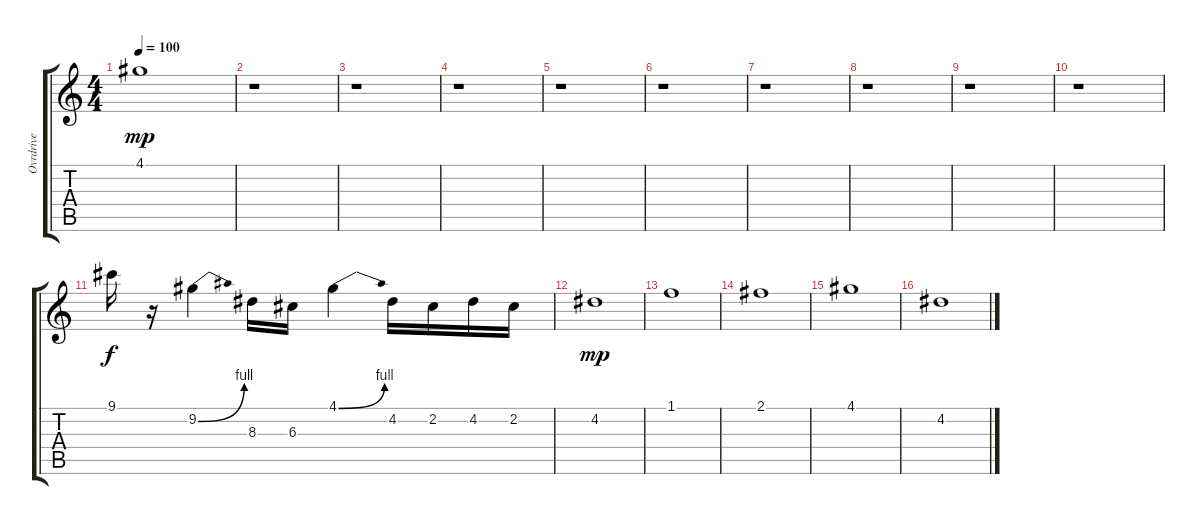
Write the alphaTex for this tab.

\track ("Ovrdrive" "Ovrdrive") {instrument overdrivenguitar}
\staff {score tabs}
\tuning (E4 B3 G3 D3 A2 E2) {hide}
\ts (4 4)
\tempo 100
\clef g2
\ks c
4.1.1{dy mp} |
r.1 |
r.1 |
r.1 |
r.1 |
r.1 |
r.1 |
r.1 |
r.1 |
r.1 |
9.1.16{dy f} r.16 9.2{be (bend 0 0 60 4)}.4 8.3.16 6.3.16 4.1{be (bend 0 0 60 4)}.4 4.2.16 2.2.16 4.2.16 2.2.16 |
4.2.1{dy mp} |
1.1.1 |
2.1.1 |
4.1.1 |
4.2.1
